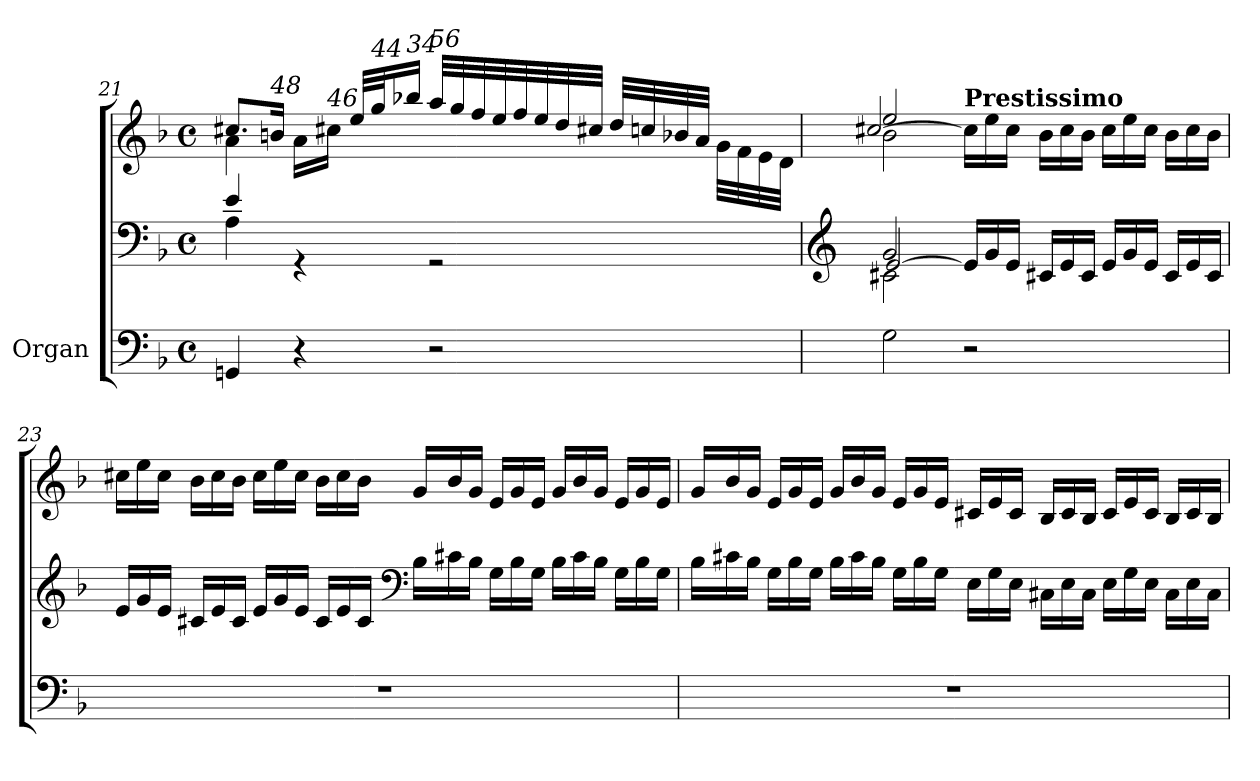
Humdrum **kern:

**kern	**kern	**kern
*part1	*part1	*part1
*staff3	*staff2	*staff1
*I"Organ	*	*
*clefF4	*clefF4	*clefG2
*k[b-]	*k[b-]	*k[b-]
*M4/4	*M4/4	*M4/4
*met(c)	*met(c)	*met(c)
=21	=21	=21
*	*^	*^
4GGn/	4e/	4A\	8.cc#X/L	4a\
!	!	!	!LO:TX:a:i:t=48	!
.	.	.	16bn/Jk	.
4r	4rGG	2.ryy	16a\LL	2.ryy
!	!	!	!LO:TX:a:i:t=46	!
.	.	.	16cc#X\JJ	.
.	.	.	32ee/LLL	.
!	!	!	!LO:TX:a:i:t=44	!
.	.	.	32gg/J	.
!	!	!	!LO:TX:a:i:t=34	!
.	.	.	16bb-X/JJ	.
!	!	!	!LO:TX:a:i:t=56	!
2r	2rGG	.	32aa/LLL	.
.	.	.	32gg/	.
.	.	.	32ff/	.
.	.	.	32ee/	.
.	.	.	32ff/	.
.	.	.	32ee/	.
.	.	.	32dd/	.
.	.	.	32cc#X/JJJ	.
.	.	.	32dd/LLL	.
.	.	.	32ccn/	.
.	.	.	32b-X/	.
.	.	.	32a/JJJ	.
.	.	.	32g\LLL	.
.	.	.	32f\	.
.	.	.	32e\	.
.	.	.	32d\JJJ	.
*	*v	*v	*	*
*	*	*v	*v
!!LO:LB:g=z
=22	=22	=22
*	*clefG2	*
*	*^	*^
*	*	*^	*	*^
2G\	2g/	2c#X\	[2e/	2ee/	2b-\	[2cc#X/
*	*Xtuplet	*	*	*Xtuplet	*	*
!	!	!	!	!LO:TX:a:B:t=Prestissimo	!	!
2r	24e/LL]	2ryy	2ryy	24cc#\LL]	2ryy	2ryy
.	24g/	.	.	24ee\	.	.
.	24e/JJ	.	.	24cc#\JJ	.	.
.	24c#X/LL	.	.	24b-\LL	.	.
.	24e/	.	.	24cc#\	.	.
.	24c#/JJ	.	.	24b-\JJ	.	.
.	24e/LL	.	.	24cc#\LL	.	.
.	24g/	.	.	24ee\	.	.
.	24e/JJ	.	.	24cc#\JJ	.	.
.	24c#/LL	.	.	24b-\LL	.	.
.	24e/	.	.	24cc#\	.	.
.	24c#/JJ	.	.	24b-\JJ	.	.
*	*v	*v	*v	*	*	*
*	*	*v	*v	*v
=23	=23	=23
1r	24e/LL	24cc#X\LL
.	24g/	24ee\
.	24e/JJ	24cc#\JJ
.	24c#X/LL	24b-\LL
.	24e/	24cc#\
.	24c#/JJ	24b-\JJ
.	24e/LL	24cc#\LL
.	24g/	24ee\
.	24e/JJ	24cc#\JJ
.	24c#/LL	24b-\LL
.	24e/	24cc#\
.	24c#/JJ	24b-\JJ
*	*clefF4	*
.	24B-\LL	24g/LL
.	24c#X\	24b-/
.	24B-\JJ	24g/JJ
.	24G\LL	24e/LL
.	24B-\	24g/
.	24G\JJ	24e/JJ
.	24B-\LL	24g/LL
.	24c#\	24b-/
.	24B-\JJ	24g/JJ
.	24G\LL	24e/LL
.	24B-\	24g/
.	24G\JJ	24e/JJ
!!LO:LB:g=z
=24	=24	=24
1r	24B-\LL	24g/LL
.	24c#X\	24b-/
.	24B-\JJ	24g/JJ
.	24G\LL	24e/LL
.	24B-\	24g/
.	24G\JJ	24e/JJ
.	24B-\LL	24g/LL
.	24c#\	24b-/
.	24B-\JJ	24g/JJ
.	24G\LL	24e/LL
.	24B-\	24g/
.	24G\JJ	24e/JJ
.	24E\LL	24c#X/LL
.	24G\	24e/
.	24E\JJ	24c#/JJ
.	24C#X\LL	24B-/LL
.	24E\	24c#/
.	24C#\JJ	24B-/JJ
.	24E\LL	24c#/LL
.	24G\	24e/
.	24E\JJ	24c#/JJ
.	24C#\LL	24B-/LL
.	24E\	24c#/
.	24C#\JJ	24B-/JJ
=	=	=
*-	*-	*-
